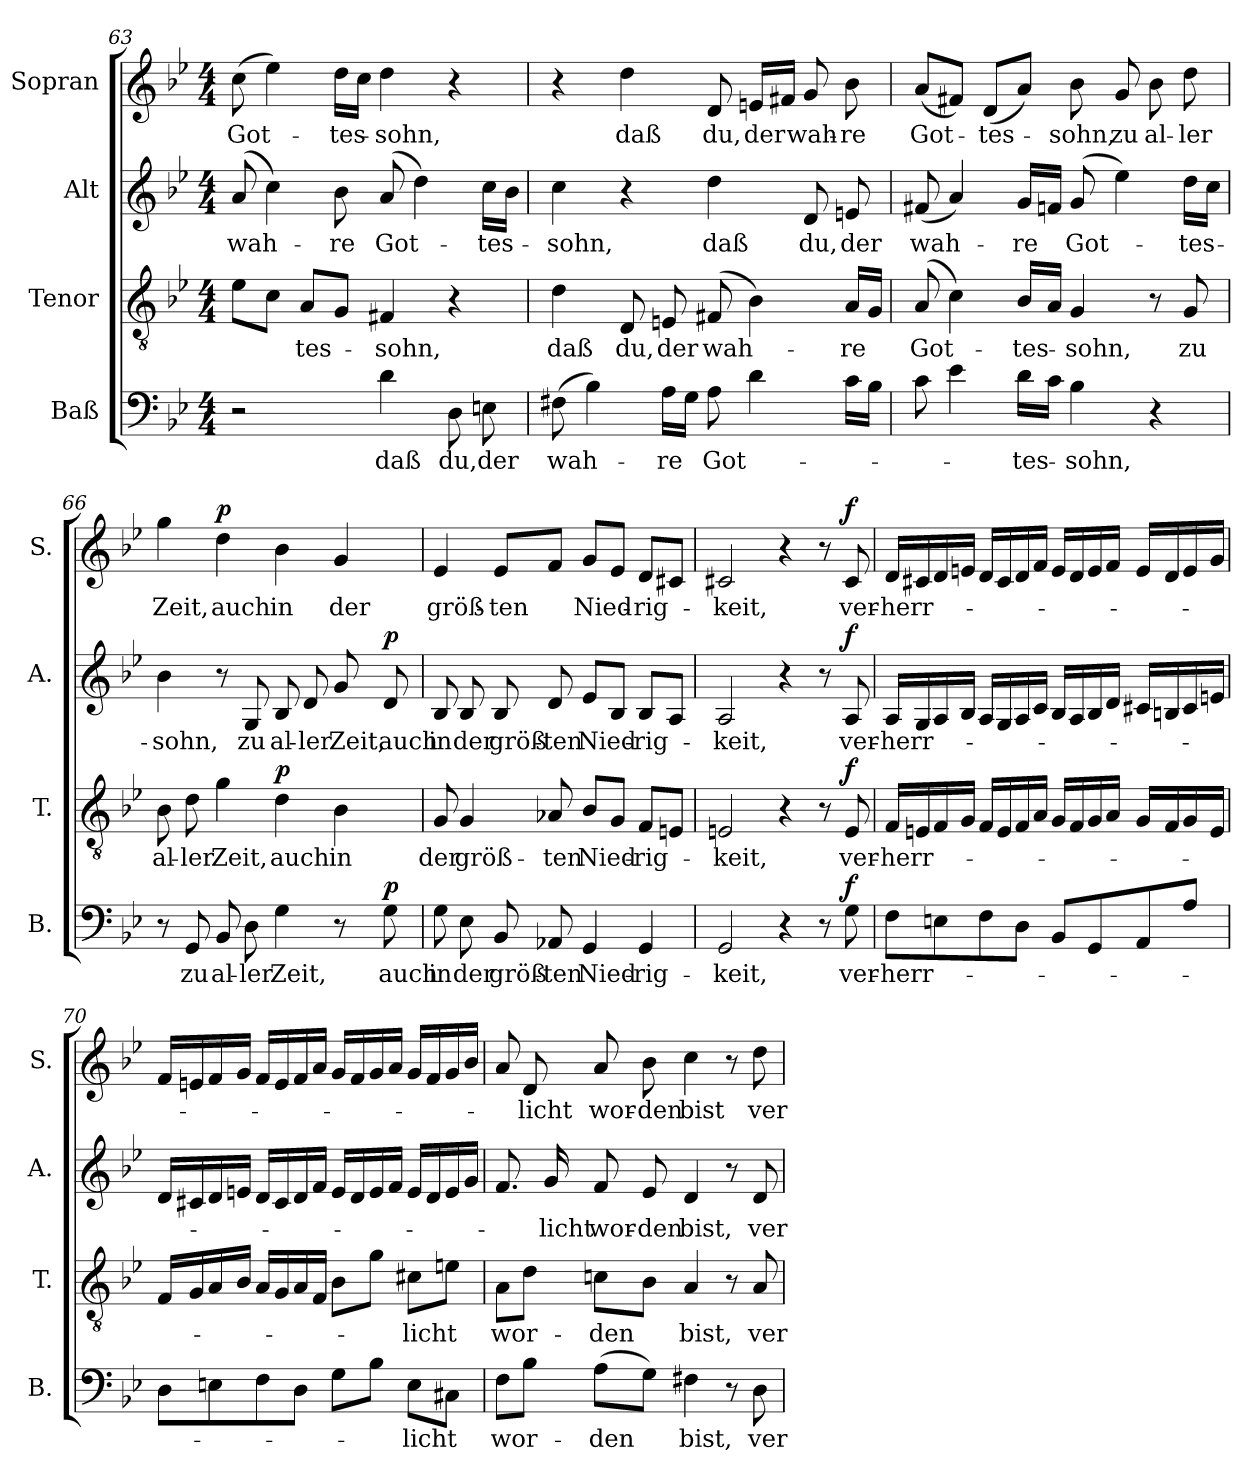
**kern	**text	**dynam	**kern	**text	**dynam	**kern	**text	**dynam	**kern	**text	**dynam
*part4	*part4	*part4	*part3	*part3	*part3	*part2	*part2	*part2	*part1	*part1	*part1
*staff4	*staff4	*staff4	*staff3	*staff3	*staff3	*staff2	*staff2	*staff2	*staff1	*staff1	*staff1
*I"Baß	*	*	*I"Tenor	*	*	*I"Alt	*	*	*I"Sopran	*	*
*I'B.	*	*	*I'T.	*	*	*I'A.	*	*	*I'S.	*	*
*clefF4	*	*	*clefGv2	*	*	*clefG2	*	*	*clefG2	*	*
*k[b-e-]	*	*	*k[b-e-]	*	*	*k[b-e-]	*	*	*k[b-e-]	*	*
*B-:	*	*	*B-:	*	*	*B-:	*	*	*B-:	*	*
*M4/4	*	*	*M4/4	*	*	*M4/4	*	*	*M4/4	*	*
=63	=63	=63	=63	=63	=63	=63	=63	=63	=63	=63	=63
!	!	!	!	!	!	!	!LO:LY:b	!	!	!LO:LY:b	!
2r	.	.	8e-\L	.	.	(>8a/	wah-	.	(>8cc\	Got-	.
.	.	.	8c\J	.	.	4cc\)	.	.	4ee-\)	.	.
!	!	!	!	!LO:LY:b	!	!	!	!	!	!	!
.	.	.	8A/L	-tes-	.	.	.	.	.	.	.
!	!	!	!	!	!	!	!LO:LY:b	!	!	!LO:LY:b	!
.	.	.	8G/J	.	.	8b-\	-re	.	16dd\LL	-tes-	.
.	.	.	.	.	.	.	.	.	16cc\JJ	.	.
!	!LO:LY:b	!	!	!LO:LY:b	!	!	!LO:LY:b	!	!	!LO:LY:b	!
4d\	daß	.	4F#X/	-sohn,	.	(>8a/	Got-	.	4dd\	-sohn,	.
.	.	.	.	.	.	4dd\)	.	.	.	.	.
!	!LO:LY:b	!	!	!	!	!	!	!	!	!	!
8D\	du,	.	4r	.	.	.	.	.	4r	.	.
!	!LO:LY:b	!	!	!	!	!	!LO:LY:b	!	!	!	!
8En\	der	.	.	.	.	16cc\LL	-tes-	.	.	.	.
.	.	.	.	.	.	16b-\JJ	.	.	.	.	.
!!LO:PB:g=z
=64	=64	=64	=64	=64	=64	=64	=64	=64	=64	=64	=64
!	!LO:LY:b	!	!	!LO:LY:b	!	!	!LO:LY:b	!	!	!	!
(>8F#X\	wah-	.	4d\	daß	.	4cc\	-sohn,	.	4r	.	.
4B-\)	.	.	.	.	.	.	.	.	.	.	.
!	!	!	!	!LO:LY:b	!	!	!	!	!	!LO:LY:b	!
.	.	.	8D/	du,	.	4r	.	.	4dd\	daß	.
!	!LO:LY:b	!	!	!LO:LY:b	!	!	!	!	!	!	!
16A\LL	-re	.	8En/	der	.	.	.	.	.	.	.
16G\JJ	.	.	.	.	.	.	.	.	.	.	.
!	!LO:LY:b	!	!	!LO:LY:b	!	!	!LO:LY:b	!	!	!LO:LY:b	!
8A\	Got-	.	(>8F#X/	wah-	.	4dd\	daß	.	8d/	du,	.
!	!	!	!	!	!	!	!	!	!	!LO:LY:b	!
4d\	.	.	4B-\)	.	.	.	.	.	16en/LL	der	.
.	.	.	.	.	.	.	.	.	16f#X/JJ	.	.
!	!	!	!	!	!	!	!LO:LY:b	!	!	!LO:LY:b	!
.	.	.	.	.	.	8d/	du,	.	8g/	wah-	.
!	!	!	!	!LO:LY:b	!	!	!LO:LY:b	!	!	!LO:LY:b	!
16c\LL	.	.	16A/LL	-re	.	8en/	der	.	8b-\	-re	.
16B-\JJ	.	.	16G/JJ	.	.	.	.	.	.	.	.
=65	=65	=65	=65	=65	=65	=65	=65	=65	=65	=65	=65
!	!	!	!	!LO:LY:b	!	!	!LO:LY:b	!	!	!LO:LY:b	!
8c\	.	.	(>8A/	Got-	.	(<8f#X/	wah-	.	(<8a/L	Got-	.
4e-\	.	.	4c\)	.	.	4a/)	.	.	8f#X/J)	.	.
!	!	!	!	!	!	!	!	!	!	!LO:LY:b	!
.	.	.	.	.	.	.	.	.	(<8d/L	-tes-	.
!	!LO:LY:b	!	!	!LO:LY:b	!	!	!LO:LY:b	!	!	!	!
16d\LL	-tes-	.	16B-/LL	-tes-	.	16g/LL	-re	.	8a/J)	.	.
16c\JJ	.	.	16A/JJ	.	.	16fn/JJ	.	.	.	.	.
!	!LO:LY:b	!	!	!LO:LY:b	!	!	!LO:LY:b	!	!	!LO:LY:b	!
4B-\	-sohn,	.	4G/	-sohn,	.	(>8g/	Got-	.	8b-\	-sohn,	.
!	!	!	!	!	!	!	!	!	!	!LO:LY:b	!
.	.	.	.	.	.	4ee-\)	.	.	8g/	zu	.
!	!	!	!	!	!	!	!	!	!	!LO:LY:b	!
4r	.	.	8r	.	.	.	.	.	8b-\	al-	.
!	!	!	!	!LO:LY:b	!	!	!LO:LY:b	!	!	!LO:LY:b	!
.	.	.	8G/	zu	.	16dd\LL	-tes-	.	8dd\	-ler	.
.	.	.	.	.	.	16cc\JJ	.	.	.	.	.
!!LO:LB:g=z
=66	=66	=66	=66	=66	=66	=66	=66	=66	=66	=66	=66
!	!	!	!	!LO:LY:b	!	!	!LO:LY:b	!	!	!LO:LY:b	!
8r	.	.	8B-\	al-	.	4b-\	-sohn,	.	4gg\	Zeit,	.
!	!LO:LY:b	!	!	!LO:LY:b	!	!	!	!	!	!	!
8GG/	zu	.	8d\	-ler	.	.	.	.	.	.	.
!	!LO:LY:b	!	!	!LO:LY:b	!	!	!	!	!	!LO:LY:b	!LO:DY:a
8BB-/	al-	.	4g\	Zeit,	.	8r	.	.	4dd\	auch	p
!	!LO:LY:b	!	!	!	!	!	!LO:LY:b	!	!	!	!
8D\	-ler	.	.	.	.	8G/	zu	.	.	.	.
!	!LO:LY:b	!	!	!LO:LY:b	!LO:DY:a	!	!LO:LY:b	!	!	!LO:LY:b	!
4G\	Zeit,	.	4d\	auch	p	8B-/	al-	.	4b-\	in	.
!	!	!	!	!	!	!	!LO:LY:b	!	!	!	!
.	.	.	.	.	.	8d/	-ler	.	.	.	.
!	!	!	!	!LO:LY:b	!	!	!LO:LY:b	!	!	!LO:LY:b	!
8r	.	.	4B-\	in	.	8g/	Zeit,	.	4g/	der	.
!	!LO:LY:b	!LO:DY:a	!	!	!	!	!LO:LY:b	!LO:DY:a	!	!	!
8G\	auch	p	.	.	.	8d/	auch	p	.	.	.
=67	=67	=67	=67	=67	=67	=67	=67	=67	=67	=67	=67
!	!LO:LY:b	!	!	!LO:LY:b	!	!	!LO:LY:b	!	!	!LO:LY:b	!
8G\	in	.	8G/	der	.	8B-/	in	.	4e-/	größ-	.
!	!LO:LY:b	!	!	!LO:LY:b	!	!	!LO:LY:b	!	!	!	!
8E-\	der	.	4G/	größ-	.	8B-/	der	.	.	.	.
!	!LO:LY:b	!	!	!	!	!	!LO:LY:b	!	!	!LO:LY:b	!
8BB-/	größ-	.	.	.	.	8B-/	größ-	.	8e-/L	-ten	.
!	!LO:LY:b	!	!	!LO:LY:b	!	!	!LO:LY:b	!	!	!	!
8AA-X/	-ten	.	8A-X/	-ten	.	8d/	-ten	.	8f/J	.	.
!	!LO:LY:b	!	!	!LO:LY:b	!	!	!LO:LY:b	!	!	!LO:LY:b	!
4GG/	Nied-	.	8B-/L	Nied-	.	8e-/L	Nied-	.	8g/L	Nied-	.
.	.	.	8G/J	.	.	8B-/J	.	.	8e-/J	.	.
!	!LO:LY:b	!	!	!LO:LY:b	!	!	!LO:LY:b	!	!	!LO:LY:b	!
4GG/	-rig-	.	8F/L	-rig-	.	8B-/L	-rig-	.	8d/L	-rig-	.
.	.	.	8En/J	.	.	8A/J	.	.	8c#X/J	.	.
=68	=68	=68	=68	=68	=68	=68	=68	=68	=68	=68	=68
!	!LO:LY:b	!	!	!LO:LY:b	!	!	!LO:LY:b	!	!	!LO:LY:b	!
2GG/	-keit,	.	2En/	-keit,	.	2A/	-keit,	.	2c#X/	-keit,	.
4r	.	.	4r	.	.	4r	.	.	4r	.	.
8r	.	.	8r	.	.	8r	.	.	8r	.	.
!	!LO:LY:b	!LO:DY:a	!	!LO:LY:b	!LO:DY:a	!	!LO:LY:b	!LO:DY:a	!	!LO:LY:b	!LO:DY:a
8G\	ver-	f	8E/	ver-	f	8A/	ver-	f	8c#/	ver-	f
!!LO:PB:g=z
=69	=69	=69	=69	=69	=69	=69	=69	=69	=69	=69	=69
!	!LO:LY:b	!	!	!LO:LY:b	!	!	!LO:LY:b	!	!	!LO:LY:b	!
8F\L	-herr-	.	16F/LL	-herr-	.	16A/LL	-herr-	.	16d/LL	-herr-	.
.	.	.	16En/	.	.	16G/	.	.	16c#X/	.	.
8En\	.	.	16F/	.	.	16A/	.	.	16d/	.	.
.	.	.	16G/JJ	.	.	16B-/JJ	.	.	16en/JJ	.	.
8F\	.	.	16F/LL	.	.	16A/LL	.	.	16d/LL	.	.
.	.	.	16E/	.	.	16G/	.	.	16c#/	.	.
8D\J	.	.	16F/	.	.	16A/	.	.	16d/	.	.
.	.	.	16A/JJ	.	.	16c/JJ	.	.	16f/JJ	.	.
8BB-/L	.	.	16G/LL	.	.	16B-/LL	.	.	16e/LL	.	.
.	.	.	16F/	.	.	16A/	.	.	16d/	.	.
8GG/	.	.	16G/	.	.	16B-/	.	.	16e/	.	.
.	.	.	16A/JJ	.	.	16d/JJ	.	.	16f/JJ	.	.
8AA/	.	.	16G/LL	.	.	16c#X/LL	.	.	16e/LL	.	.
.	.	.	16F/	.	.	16Bn/	.	.	16d/	.	.
8A/J	.	.	16G/	.	.	16c#/	.	.	16e/	.	.
.	.	.	16E/JJ	.	.	16en/JJ	.	.	16g/JJ	.	.
=70	=70	=70	=70	=70	=70	=70	=70	=70	=70	=70	=70
8D\L	.	.	16F/LL	.	.	16d/LL	.	.	16f/LL	.	.
.	.	.	16G/	.	.	16c#X/	.	.	16en/	.	.
8En\	.	.	16A/	.	.	16d/	.	.	16f/	.	.
.	.	.	16B-/JJ	.	.	16en/JJ	.	.	16g/JJ	.	.
8F\	.	.	16A/LL	.	.	16d/LL	.	.	16f/LL	.	.
.	.	.	16G/	.	.	16c#/	.	.	16e/	.	.
8D\J	.	.	16A/	.	.	16d/	.	.	16f/	.	.
.	.	.	16F/JJ	.	.	16f/JJ	.	.	16a/JJ	.	.
8G\L	.	.	8B-\L	.	.	16e/LL	.	.	16g/LL	.	.
.	.	.	.	.	.	16d/	.	.	16f/	.	.
8B-\J	.	.	8g\J	.	.	16e/	.	.	16g/	.	.
.	.	.	.	.	.	16f/JJ	.	.	16a/JJ	.	.
!	!LO:LY:b	!	!	!LO:LY:b	!	!	!	!	!	!	!
8E\L	-licht	.	8c#X\L	-licht	.	16e/LL	.	.	16g/LL	.	.
.	.	.	.	.	.	16d/	.	.	16f/	.	.
8C#X\J	.	.	8en\J	.	.	16e/	.	.	16g/	.	.
.	.	.	.	.	.	16g/JJ	.	.	16b-/JJ	.	.
!!LO:LB:g=z
=71	=71	=71	=71	=71	=71	=71	=71	=71	=71	=71	=71
!	!LO:LY:b	!	!	!LO:LY:b	!	!	!	!	!	!	!
8F\L	wor-	.	8A\L	wor-	.	8.f/	.	.	8a/	.	.
!	!	!	!	!	!	!	!	!	!	!LO:LY:b	!
8B-\J	.	.	8d\J	.	.	.	.	.	8d/	-licht	.
!	!	!	!	!	!	!	!LO:LY:b	!	!	!	!
.	.	.	.	.	.	16g/	-licht	.	.	.	.
!	!LO:LY:b	!	!	!LO:LY:b	!	!	!LO:LY:b	!	!	!LO:LY:b	!
(>8A\L	-den	.	8cni\L	-den	.	8f/	wor-	.	8a/	wor-	.
!	!	!	!	!	!	!	!LO:LY:b	!	!	!LO:LY:b	!
8G\J)	.	.	8B-\J	.	.	8e-i/	-den	.	8b-\	-den	.
!	!LO:LY:b	!	!	!LO:LY:b	!	!	!LO:LY:b	!	!	!LO:LY:b	!
4F#X\	bist,	.	4A/	bist,	.	4d/	bist,	.	4cc\	bist	.
8r	.	.	8r	.	.	8r	.	.	8r	.	.
!	!LO:LY:b	!	!	!LO:LY:b	!	!	!LO:LY:b	!	!	!LO:LY:b	!
8D\	ver-	.	8A/	ver-	.	8d/	ver-	.	8dd\	ver-	.
=	=	=	=	=	=	=	=	=	=	=	=
*-	*-	*-	*-	*-	*-	*-	*-	*-	*-	*-	*-
